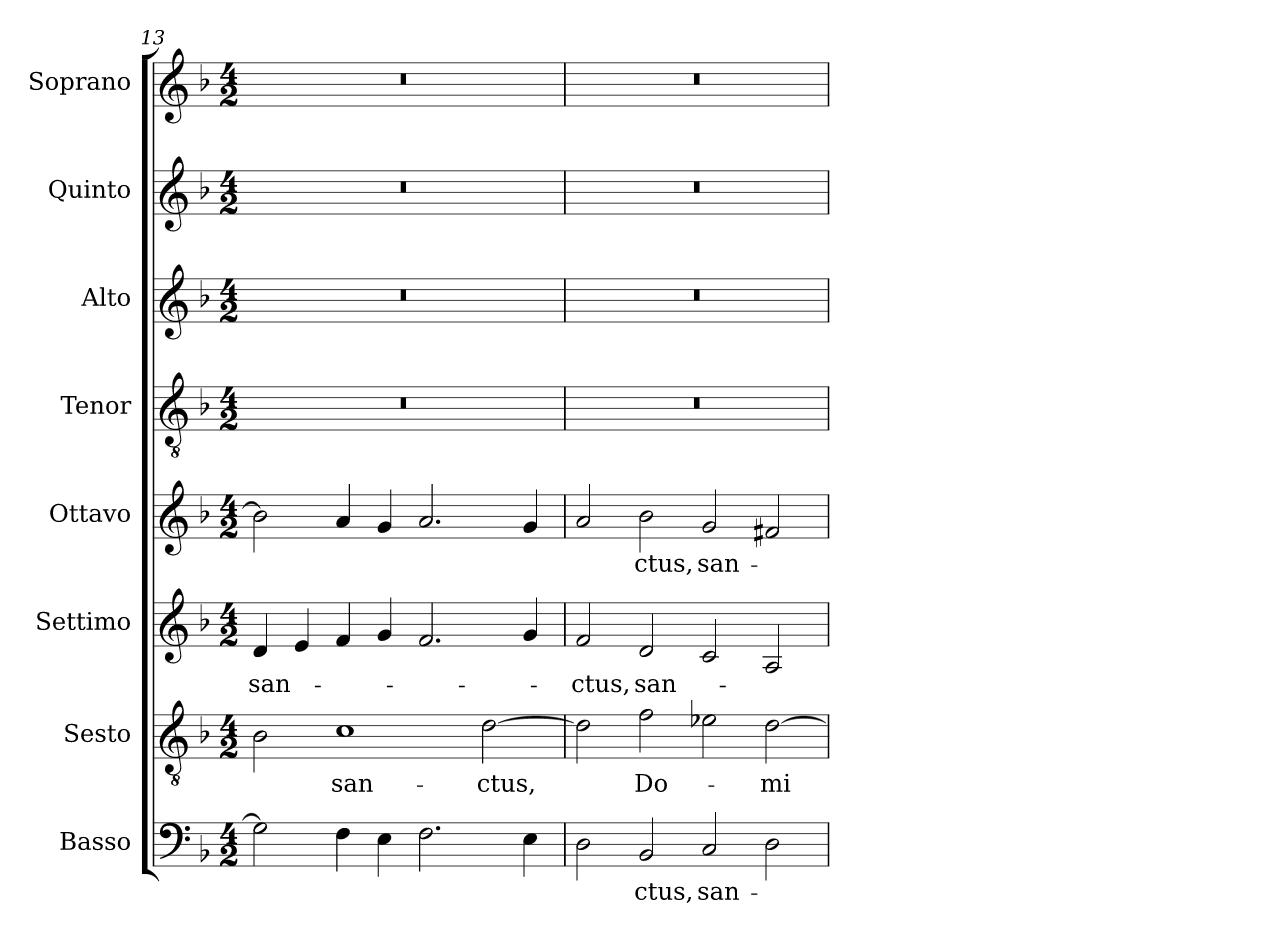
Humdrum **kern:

**kern	**text	**kern	**text	**kern	**text	**kern	**text	**kern	**kern	**kern	**kern
*part8	*part8	*part7	*part7	*part6	*part6	*part5	*part5	*part4	*part3	*part2	*part1
*staff8	*staff8	*staff7	*staff7	*staff6	*staff6	*staff5	*staff5	*staff4	*staff3	*staff2	*staff1
*I"Basso	*	*I"Sesto	*	*I"Settimo	*	*I"Ottavo	*	*I"Tenor	*I"Alto	*I"Quinto	*I"Soprano
*I'B.	*	*I'Ss.	*	*I'St.	*	*I'Ot.	*	*I'T.	*I'A.	*I'Q.	*I'S.
*clefF4	*	*clefGv2	*	*clefG2	*	*clefG2	*	*clefGv2	*clefG2	*clefG2	*clefG2
*	*	*ITrd7c12	*	*	*	*	*	*ITrd7c12	*	*	*
*k[b-]	*	*k[b-]	*	*k[b-]	*	*k[b-]	*	*k[b-]	*k[b-]	*k[b-]	*k[b-]
*F:	*	*F:	*	*F:	*	*F:	*	*F:	*F:	*F:	*F:
*M4/2	*	*M4/2	*	*M4/2	*	*M4/2	*	*M4/2	*M4/2	*M4/2	*M4/2
=13	=13	=13	=13	=13	=13	=13	=13	=13	=13	=13	=13
!	!	!	!	!	!LO:LY:b:color=#000000	!	!	!LO:N:vis=1	!LO:N:vis=1	!LO:N:vis=1	!LO:N:vis=1
2Gi\]	.	2BB-i\	.	4di/	san-	2b-i\]	.	0r	0r	0r	0r
.	.	.	.	4ei/	.	.	.	.	.	.	.
!	!	!	!LO:LY:b:color=#000000	!	!	!	!	!	!	!	!
4Fi\	.	1Ci	san-	4fi/	.	4ai/	.	.	.	.	.
4Ei\	.	.	.	4gi/	.	4gi/	.	.	.	.	.
2.Fi\	.	.	.	2.fi/	.	2.ai/	.	.	.	.	.
!	!	!	!LO:LY:b:color=#000000	!	!	!	!	!	!	!	!
.	.	[2Di\	-ctus,	.	.	.	.	.	.	.	.
4Ei\	.	.	.	4gi/	.	4gi/	.	.	.	.	.
=14	=14	=14	=14	=14	=14	=14	=14	=14	=14	=14	=14
!	!	!	!	!	!LO:LY:b:color=#000000	!	!	!LO:N:vis=1	!LO:N:vis=1	!LO:N:vis=1	!LO:N:vis=1
2Di\	.	2Di\]	.	2fi/	-ctus,	2ai/	.	0r	0r	0r	0r
!	!LO:LY:b:color=#000000	!	!	!	!	!	!	!	!	!	!
!	!	!	!LO:LY:b:color=#000000	!	!	!	!	!	!	!	!
!	!	!	!	!	!LO:LY:b:color=#000000	!	!	!	!	!	!
!	!	!	!	!	!	!	!LO:LY:b:color=#000000	!	!	!	!
2BB-i/	-ctus,	2Fi\	Do-	2di/	san-	2b-i\	-ctus,	.	.	.	.
!	!LO:LY:b:color=#000000	!	!	!	!	!	!	!	!	!	!
!	!	!	!	!	!	!	!LO:LY:b:color=#000000	!	!	!	!
2Ci/	san-	2E-Xi\	.	2ci/	.	2gi/	san-	.	.	.	.
!	!	!	!LO:LY:b:color=#000000	!	!	!	!	!	!	!	!
2Di\	.	[2Di\	-mi-	2Ai/	.	2f#Xi/	.	.	.	.	.
=	=	=	=	=	=	=	=	=	=	=	=
*-	*-	*-	*-	*-	*-	*-	*-	*-	*-	*-	*-
